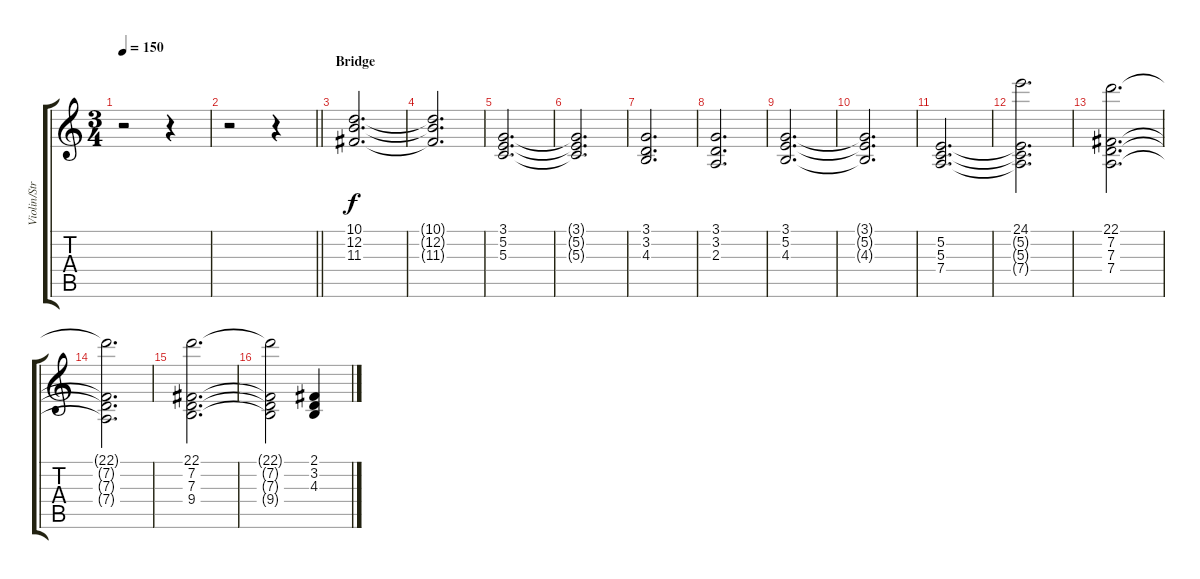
\track ("Violin/String Ensemble" "Violin/Str") {instrument violin}
\staff {score tabs}
\tuning (E4 B3 G3 D3 A2 E2) {hide}
\ts (3 4)
\tempo 150
\clef g2
\ks c
r.2{dy mp} r.4 |
\barLineRight lightlight
r.2 r.4 |
\section ("" "Bridge")
(10.1 12.2 11.3).2{d dy f} |
(10.1{t} 12.2{t} 11.3{t}).2{d} |
(3.1 5.2 5.3).2{d} |
(3.1{t} 5.2{t} 5.3{t}).2{d} |
(3.1 3.2 4.3).2{d} |
(3.1 3.2 2.3).2{d} |
(3.1 5.2 4.3).2{d} |
(3.1{t} 5.2{t} 4.3{t}).2{d} |
(5.2 5.3 7.4).2{d} |
(24.1 5.2{t} 5.3{t} 7.4{t}).2{d} |
(22.1 7.2 7.3 7.4).2{d} |
(22.1{t} 7.2{t} 7.3{t} 7.4{t}).2{d} |
(22.1 7.2 7.3 9.4).2{d} |
(22.1{t} 7.2{t} 7.3{t} 9.4{t}).2 (2.1{ss} 3.2{ss} 4.3{ss}).4
